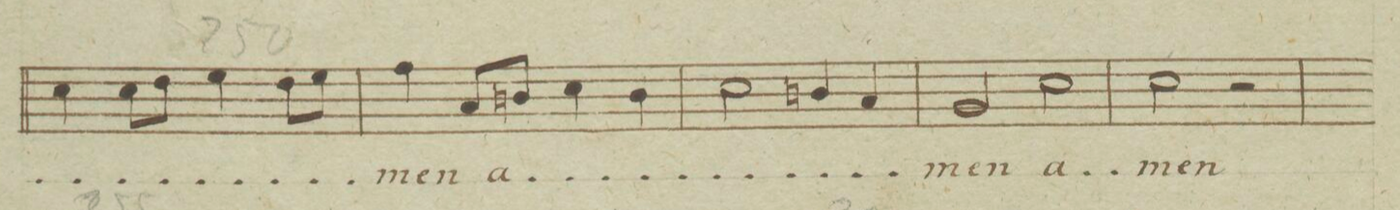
**kern	**text	**dynam
*I"Tenore	*	*
*clefC4	*	*
*k[b-e-a-]	*	*
*met(c)	*	*
*M4/4	*	*
4B-\	.	.
8B-\L	.	.
8c\J	.	.
4d\	.	.
8c\L	.	.
8d\J	.	.
=247	=247	=247
4e-\	-men	.
8G/L	a-	.
8An/J	.	.
4B-\	.	.
4A\	.	.
=248	=248	=248
2B-\	.	.
4An/	.	.
4G/	.	.
=249	=249	=249
2F/	-men	.
2B-\	a-	.
=250	=250	=250
2B-\	-men	.
2r	.	.
=251	=251	=251
*-	*-	*-
